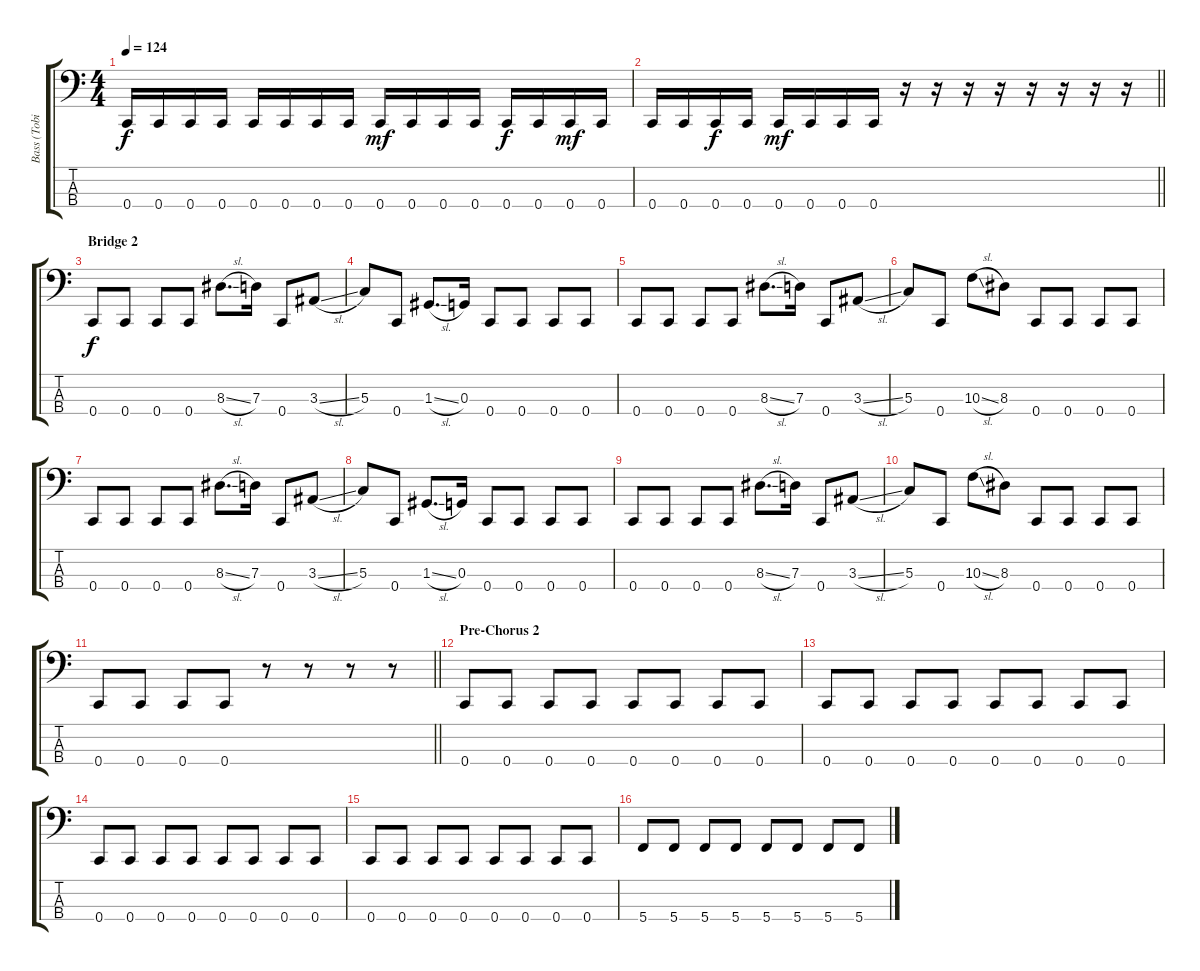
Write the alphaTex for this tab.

\track ("Bass (Tobi)" "Bass (Tobi") {instrument electricbassfinger}
\staff {score tabs}
\tuning (F2 C2 G1 C1) {hide}
\ts (4 4)
\tempo 124
\clef f4
\ks c
0.4.16{dy f} 0.4.16 0.4.16 0.4.16 0.4.16 0.4.16 0.4.16 0.4.16 0.4.16{dy mf} 0.4.16 0.4.16 0.4.16 0.4.16{dy f} 0.4.16 0.4.16{dy mf} 0.4.16 |
\barLineRight lightlight
0.4.16 0.4.16 0.4.16{dy f} 0.4.16 0.4.16{dy mf} 0.4.16 0.4.16 0.4.16 r.16 r.16 r.16 r.16 r.16 r.16 r.16 r.16 |
\section ("" "Bridge 2")
0.4.8{dy f} 0.4.8 0.4.8 0.4.8 8.3{sl}.8{d} 7.3.16 0.4.8 3.3{sl}.8 |
5.3.8 0.4.8 1.3{sl}.8{d} 0.3.16 0.4.8 0.4.8 0.4.8 0.4.8 |
0.4.8 0.4.8 0.4.8 0.4.8 8.3{sl}.8{d} 7.3.16 0.4.8 3.3{sl}.8 |
5.3.8 0.4.8 10.3{sl}.8 8.3.8 0.4.8 0.4.8 0.4.8 0.4.8 |
0.4.8 0.4.8 0.4.8 0.4.8 8.3{sl}.8{d} 7.3.16 0.4.8 3.3{sl}.8 |
5.3.8 0.4.8 1.3{sl}.8{d} 0.3.16 0.4.8 0.4.8 0.4.8 0.4.8 |
0.4.8 0.4.8 0.4.8 0.4.8 8.3{sl}.8{d} 7.3.16 0.4.8 3.3{sl}.8 |
5.3.8 0.4.8 10.3{sl}.8 8.3.8 0.4.8 0.4.8 0.4.8 0.4.8 |
\barLineRight lightlight
0.4.8 0.4.8 0.4.8 0.4.8 r.8 r.8 r.8 r.8 |
\section ("" "Pre-Chorus 2")
0.4.8 0.4.8 0.4.8 0.4.8 0.4.8 0.4.8 0.4.8 0.4.8 |
0.4.8 0.4.8 0.4.8 0.4.8 0.4.8 0.4.8 0.4.8 0.4.8 |
0.4.8 0.4.8 0.4.8 0.4.8 0.4.8 0.4.8 0.4.8 0.4.8 |
0.4.8 0.4.8 0.4.8 0.4.8 0.4.8 0.4.8 0.4.8 0.4.8 |
5.4.8 5.4.8 5.4.8 5.4.8 5.4.8 5.4.8 5.4.8 5.4.8
